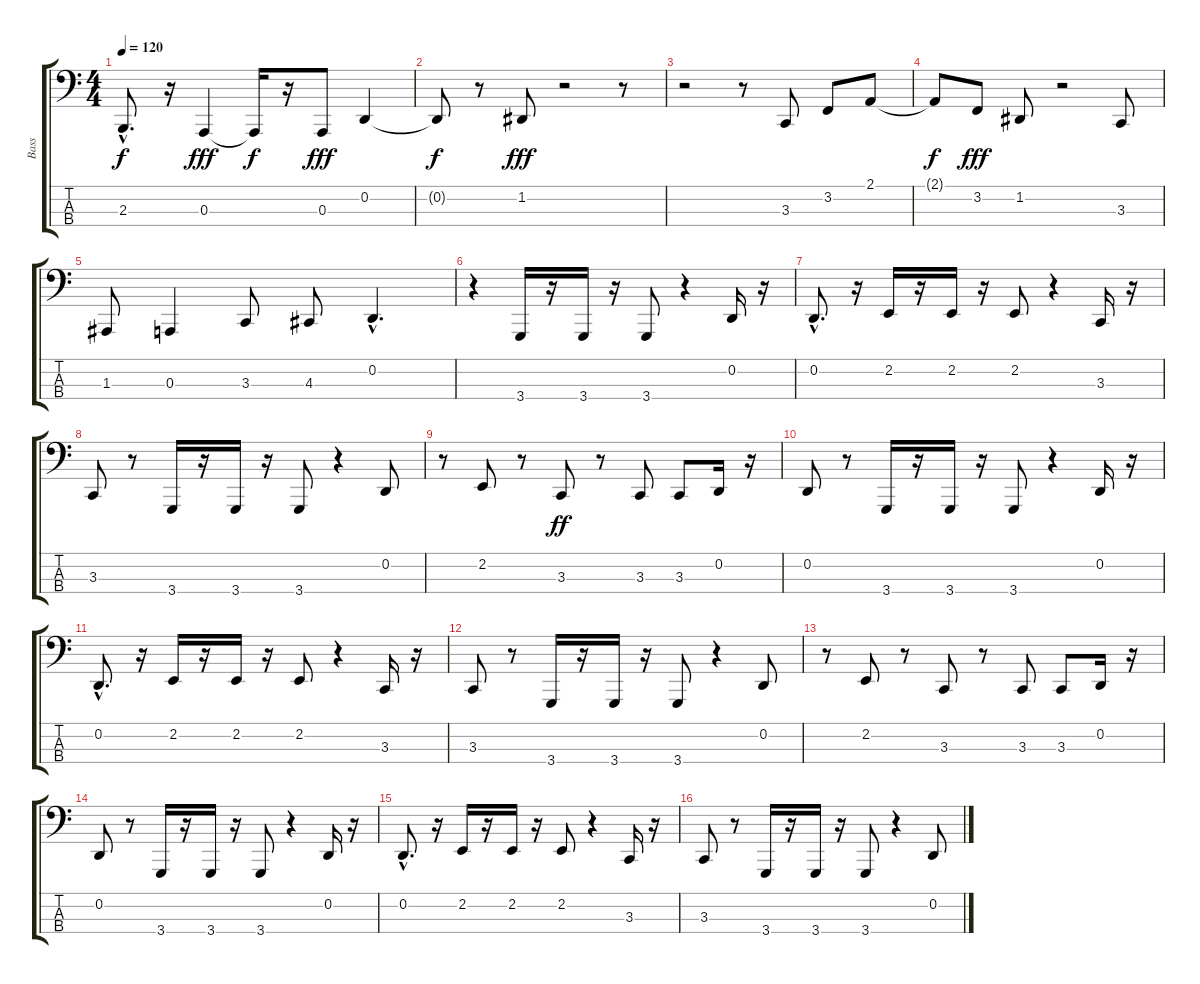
\track ("Bass" "Bass") {instrument harpsichord}
\staff {score tabs}
\tuning (G2 D2 A1 E1) {hide}
\ts (4 4)
\tempo 120
\clef f4
\ks c
2.3{hac t}.8{d dy f} r.16 0.3.4{dy fff} 0.3{t}.16{dy f} r.16 0.3.8{dy fff} 0.2.4 |
0.2{t}.8{dy f} r.8 1.2.8{dy fff} r.2 r.8 |
r.2 r.8 3.3.8 3.2.8 2.1.8 |
2.1{t}.8{dy f} 3.2.8{dy fff} 1.2.8 r.2 3.3.8 |
1.3.8 0.3.4 3.3.8 4.3.8 0.2{hac}.4{d} |
r.4 3.4.16 r.16 3.4.16 r.16 3.4.8 r.4 0.2.16 r.16 |
0.2{hac}.8{d} r.16 2.2.16 r.16 2.2.16 r.16 2.2.8 r.4 3.3.16 r.16 |
3.3.8 r.8 3.4.16 r.16 3.4.16 r.16 3.4.8 r.4 0.2.8 |
r.8 2.2.8 r.8 3.3.8{dy ff} r.8 3.3.8 3.3.8 0.2.16 r.16 |
0.2.8 r.8 3.4.16 r.16 3.4.16 r.16 3.4.8 r.4 0.2.16 r.16 |
0.2{hac}.8{d} r.16 2.2.16 r.16 2.2.16 r.16 2.2.8 r.4 3.3.16 r.16 |
3.3.8 r.8 3.4.16 r.16 3.4.16 r.16 3.4.8 r.4 0.2.8 |
r.8 2.2.8 r.8 3.3.8 r.8 3.3.8 3.3.8 0.2.16 r.16 |
0.2.8 r.8 3.4.16 r.16 3.4.16 r.16 3.4.8 r.4 0.2.16 r.16 |
0.2{hac}.8{d} r.16 2.2.16 r.16 2.2.16 r.16 2.2.8 r.4 3.3.16 r.16 |
3.3.8 r.8 3.4.16 r.16 3.4.16 r.16 3.4.8 r.4 0.2.8
